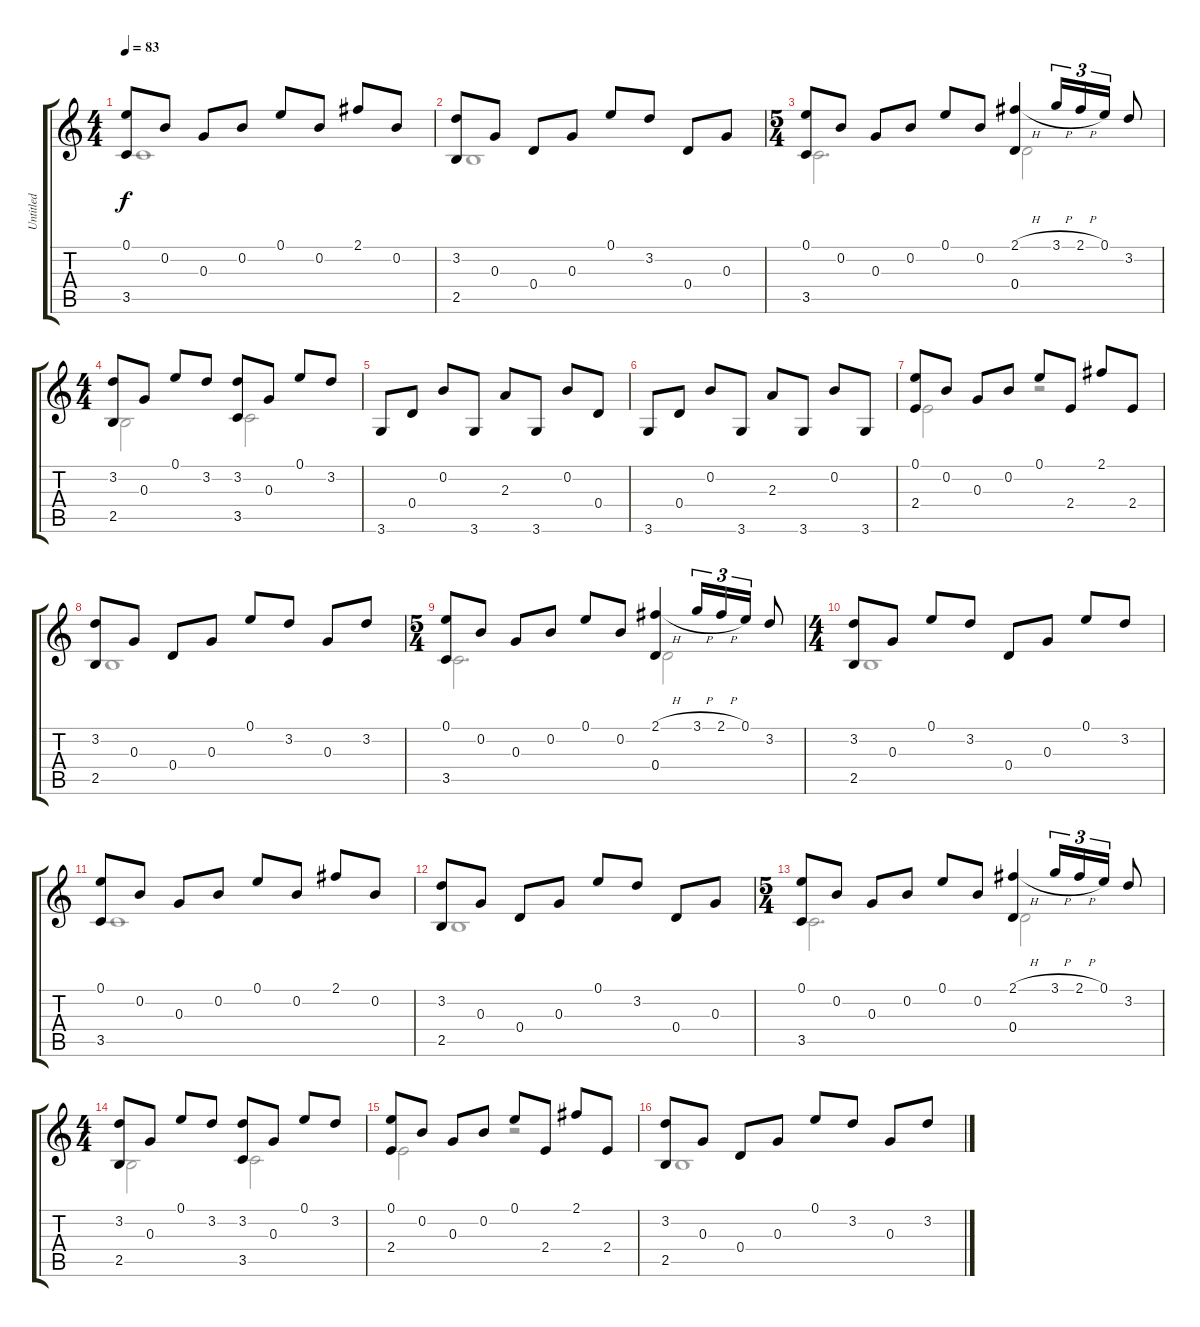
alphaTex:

\track ("Untitled" "Untitled") {instrument acousticguitarsteel}
\staff {score tabs}
\tuning (E4 B3 G3 D3 A2 E2) {hide}
\voice
\ts (4 4)
\tempo 83
\clef g2
\ks c
(0.1 3.5).8{dy f} 0.2.8 0.3.8 0.2.8 0.1.8 0.2.8 2.1.8 0.2.8 |
(3.2 2.5).8 0.3.8 0.4.8 0.3.8 0.1.8 3.2.8 0.4.8 0.3.8 |
\ts (5 4)
(0.1 3.5).8 0.2.8 0.3.8 0.2.8 0.1.8 0.2.8 (2.1{h} 0.4).4 3.1{h}.16{tu (3 2)} 2.1{h}.16{tu (3 2)} 0.1.16{tu (3 2)} 3.2.8 |
\ts (4 4)
(3.2 2.5).8 0.3.8 0.1.8 3.2.8 (3.2 3.5).8 0.3.8 0.1.8 3.2.8 |
3.6.8 0.4.8 0.2.8 3.6.8 2.3.8 3.6.8 0.2.8 0.4.8 |
3.6.8 0.4.8 0.2.8 3.6.8 2.3.8 3.6.8 0.2.8 3.6.8 |
(0.1 2.4).8 0.2.8 0.3.8 0.2.8 0.1.8 2.4.8 2.1.8 2.4.8 |
(3.2 2.5).8 0.3.8 0.4.8 0.3.8 0.1.8 3.2.8 0.3.8 3.2.8 |
\ts (5 4)
(0.1 3.5).8 0.2.8 0.3.8 0.2.8 0.1.8 0.2.8 (2.1{h} 0.4).4 3.1{h}.16{tu (3 2)} 2.1{h}.16{tu (3 2)} 0.1.16{tu (3 2)} 3.2.8 |
\ts (4 4)
(3.2 2.5).8 0.3.8 0.1.8 3.2.8 0.4.8 0.3.8 0.1.8 3.2.8 |
(0.1 3.5).8 0.2.8 0.3.8 0.2.8 0.1.8 0.2.8 2.1.8 0.2.8 |
(3.2 2.5).8 0.3.8 0.4.8 0.3.8 0.1.8 3.2.8 0.4.8 0.3.8 |
\ts (5 4)
(0.1 3.5).8 0.2.8 0.3.8 0.2.8 0.1.8 0.2.8 (2.1{h} 0.4).4 3.1{h}.16{tu (3 2)} 2.1{h}.16{tu (3 2)} 0.1.16{tu (3 2)} 3.2.8 |
\ts (4 4)
(3.2 2.5).8 0.3.8 0.1.8 3.2.8 (3.2 3.5).8 0.3.8 0.1.8 3.2.8 |
(0.1 2.4).8 0.2.8 0.3.8 0.2.8 0.1.8 2.4.8 2.1.8 2.4.8 |
(3.2 2.5).8 0.3.8 0.4.8 0.3.8 0.1.8 3.2.8 0.3.8 3.2.8
\voice
\clef g2
\ottava regular
\simile none
\ks c
3.5.1{dy f} |
2.5.1 |
3.5.2{d} 0.4.2 |
2.5.2 3.5.2 |
|
|
2.4.2 r.2 |
2.5.1 |
3.5.2{d} 0.4.2 |
2.5.1 |
3.5.1 |
2.5.1 |
3.5.2{d} 0.4.2 |
2.5.2 3.5.2 |
2.4.2 r.2 |
2.5.1
